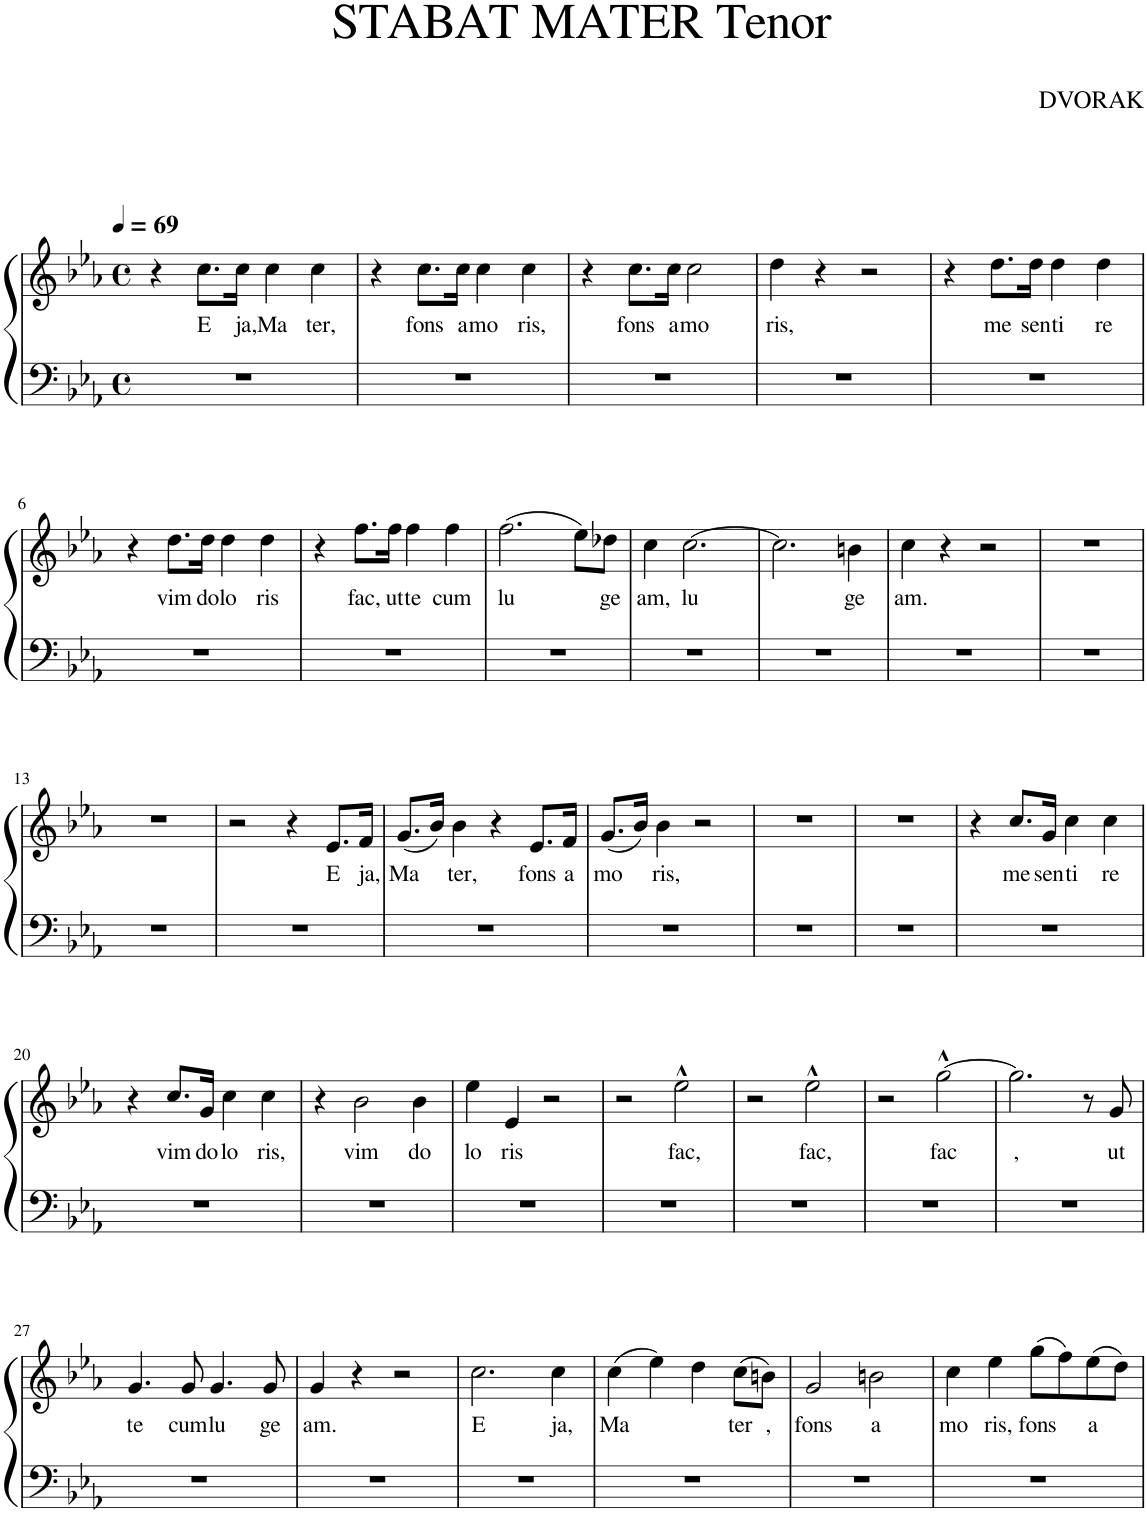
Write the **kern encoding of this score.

**kern	**kern	**text
*part1	*part1	*part1
*staff2	*staff1	*staff1
*I"Piano	*	*
*I'Pno.	*	*
*clefF4	*clefG2	*
*k[b-e-a-]	*k[b-e-a-]	*
*M4/4	*M4/4	*
*met(c)	*met(c)	*
*MM69	*MM69	*
=1	=1	=1
1r	4r	.
!	!	!LO:LY:b
.	8.cc\L	E
!	!	!LO:LY:b
.	16cc\Jk	ja,
!	!	!LO:LY:b
.	4cc\	Ma
!	!	!LO:LY:b
.	4cc\	ter,
=2	=2	=2
1r	4r	.
!	!	!LO:LY:b
.	8.cc\L	fons
!	!	!LO:LY:b
.	16cc\Jk	a
!	!	!LO:LY:b
.	4cc\	mo
!	!	!LO:LY:b
.	4cc\	ris,
=3	=3	=3
1r	4r	.
!	!	!LO:LY:b
.	8.cc\L	fons
!	!	!LO:LY:b
.	16cc\Jk	a
!	!	!LO:LY:b
.	2cc\	mo
=4	=4	=4
!	!	!LO:LY:b
1r	4dd\	ris,
.	4r	.
.	2r	.
=5	=5	=5
1r	4r	.
!	!	!LO:LY:b
.	8.dd\L	me
!	!	!LO:LY:b
.	16dd\Jk	sen
!	!	!LO:LY:b
.	4dd\	ti
!	!	!LO:LY:b
.	4dd\	re
!!LO:LB:g=z
=6	=6	=6
1r	4r	.
!	!	!LO:LY:b
.	8.dd\L	vim
!	!	!LO:LY:b
.	16dd\Jk	do
!	!	!LO:LY:b
.	4dd\	lo
!	!	!LO:LY:b
.	4dd\	ris
=7	=7	=7
1r	4r	.
!	!	!LO:LY:b
.	8.ff\L	fac,
!	!	!LO:LY:b
.	16ff\Jk	ut
!	!	!LO:LY:b
.	4ff\	te
!	!	!LO:LY:b
.	4ff\	cum
=8	=8	=8
!	!	!LO:LY:b
1r	(2.ff\	lu
.	8ee-\L)	.
!	!	!LO:LY:b
.	8dd-X\J	ge
=9	=9	=9
!	!	!LO:LY:b
1r	4cc\	am,
!	!	!LO:LY:b
.	[2.cc\	lu
=10	=10	=10
1r	2.cc\]	.
!	!	!LO:LY:b
.	4bn\	ge
=11	=11	=11
!	!	!LO:LY:b
1r	4cc\	am.
.	4r	.
.	2r	.
=12	=12	=12
1r	1r	.
!!LO:LB:g=z
=13	=13	=13
1r	1r	.
=14	=14	=14
1r	2r	.
.	4r	.
!	!	!LO:LY:b
.	8.e-/L	E
!	!	!LO:LY:b
.	16f/Jk	ja,
=15	=15	=15
!	!	!LO:LY:b
1r	(8.g/L	Ma
.	16b-/Jk)	.
!	!	!LO:LY:b
.	4b-\	ter,
.	4r	.
!	!	!LO:LY:b
.	8.e-/L	fons
!	!	!LO:LY:b
.	16f/Jk	a
=16	=16	=16
!	!	!LO:LY:b
1r	(8.g/L	mo
.	16b-/Jk)	.
!	!	!LO:LY:b
.	4b-\	ris,
.	2r	.
=17	=17	=17
1r	1r	.
=18	=18	=18
1r	1r	.
=19	=19	=19
1r	4r	.
!	!	!LO:LY:b
.	8.cc/L	me
!	!	!LO:LY:b
.	16g/Jk	sen
!	!	!LO:LY:b
.	4cc\	ti
!	!	!LO:LY:b
.	4cc\	re
!!LO:LB:g=z
=20	=20	=20
1r	4r	.
!	!	!LO:LY:b
.	8.cc/L	vim
!	!	!LO:LY:b
.	16g/Jk	do
!	!	!LO:LY:b
.	4cc\	lo
!	!	!LO:LY:b
.	4cc\	ris,
=21	=21	=21
1r	4r	.
!	!	!LO:LY:b
.	2b-\	vim
!	!	!LO:LY:b
.	4b-\	do
=22	=22	=22
!	!	!LO:LY:b
1r	4ee-\	lo
!	!	!LO:LY:b
.	4e-/	ris
.	2r	.
=23	=23	=23
1r	2r	.
!	!	!LO:LY:b
.	2ee-^^\	fac,
=24	=24	=24
1r	2r	.
!	!	!LO:LY:b
.	2ee-^^\	fac,
=25	=25	=25
1r	2r	.
!	!	!LO:LY:b
.	[2gg^^\	fac
=26	=26	=26
!	!	!LO:LY:b
1r	2.gg\]	,
.	8r	.
!	!	!LO:LY:b
.	8g/	ut
!!LO:LB:g=z
=27	=27	=27
!	!	!LO:LY:b
1r	4.g/	te
!	!	!LO:LY:b
.	8g/	cum
!	!	!LO:LY:b
.	4.g/	lu
!	!	!LO:LY:b
.	8g/	ge
=28	=28	=28
!	!	!LO:LY:b
1r	4g/	am.
.	4r	.
.	2r	.
=29	=29	=29
!	!	!LO:LY:b
1r	2.cc\	E
!	!	!LO:LY:b
.	4cc\	ja,
=30	=30	=30
!	!	!LO:LY:b
1r	(4cc\	Ma
.	4ee-\)	.
.	4dd\	.
!	!	!LO:LY:b
.	(8cc\L	ter
!	!	!LO:LY:b
.	8bn\J)	,
=31	=31	=31
!	!	!LO:LY:b
1r	2g/	fons
!	!	!LO:LY:b
.	2bn\	a
=32	=32	=32
!	!	!LO:LY:b
1r	4cc\	mo
!	!	!LO:LY:b
.	4ee-\	ris,
!	!	!LO:LY:b
.	(8gg\L	fons
.	8ff\)	.
!	!	!LO:LY:b
.	(8ee-\	a
.	8dd\J)	.
=	=	=
*-	*-	*-
